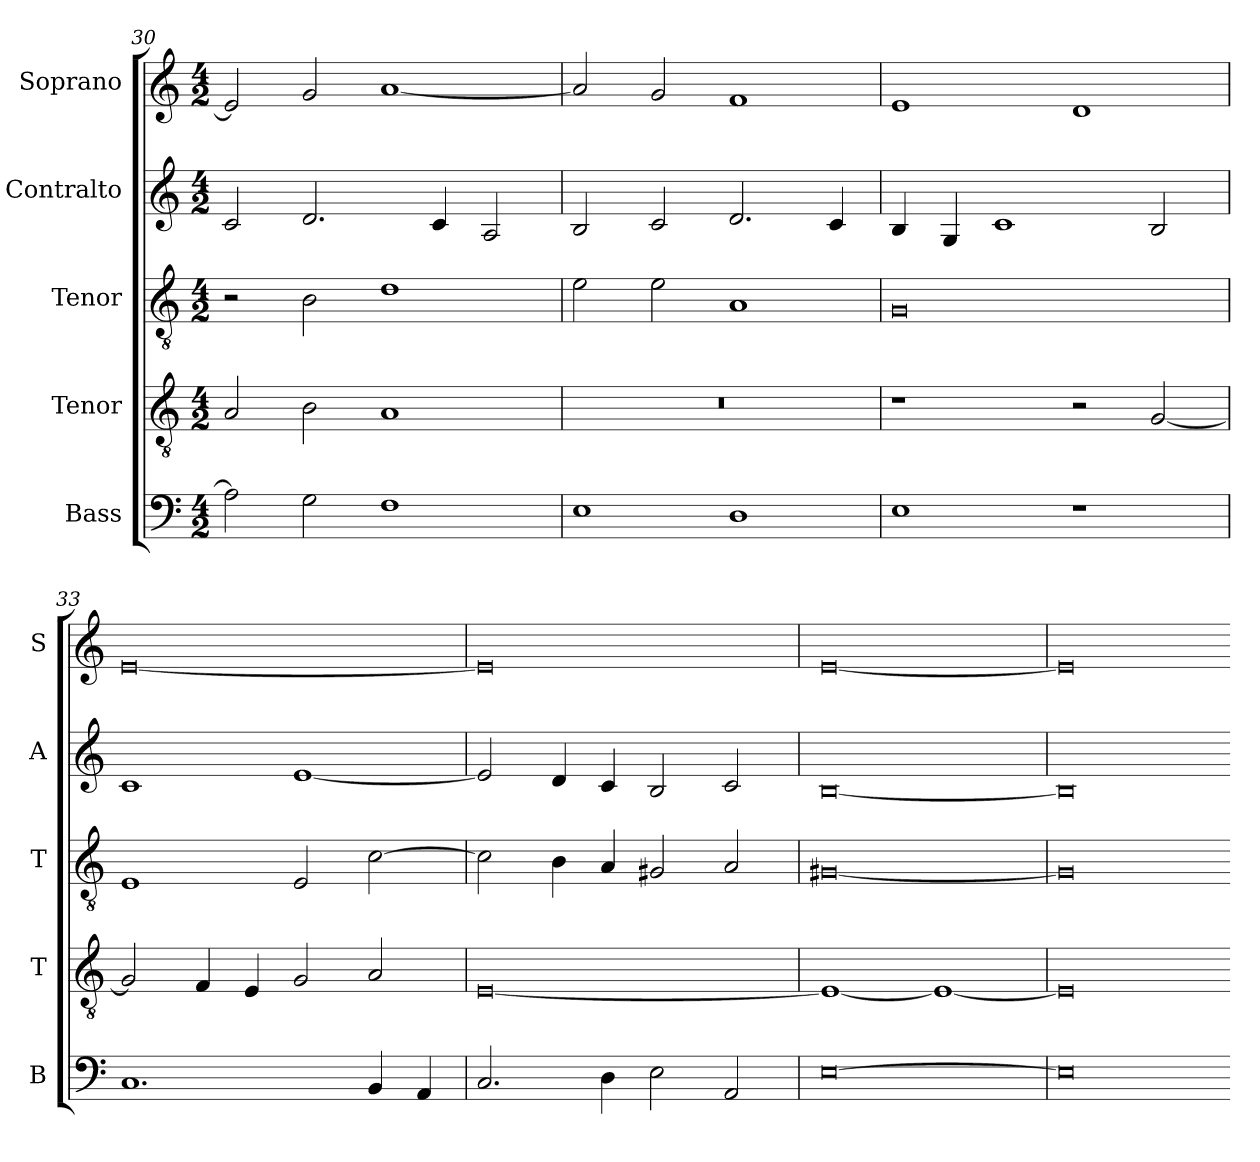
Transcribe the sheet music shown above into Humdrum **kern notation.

**kern	**kern	**kern	**kern	**kern
*part5	*part4	*part3	*part2	*part1
*staff5	*staff4	*staff3	*staff2	*staff1
*I"Bass	*I"Tenor	*I"Tenor	*I"Contralto	*I"Soprano
*I'B	*I'T	*I'T	*I'A	*I'S
*clefF4	*clefGv2	*clefGv2	*clefG2	*clefG2
*k[]	*k[]	*k[]	*k[]	*k[]
*E:phr	*E:phr	*E:phr	*E:phr	*E:phr
*M4/2	*M4/2	*M4/2	*M4/2	*M4/2
=30	=30	=30	=30	=30
2A]	2A	2r	2c	2e]
2G	2B	2B	2.d	2g
1F	1A	1d	.	[1a
.	.	.	4c	.
.	.	.	2A	.
=31	=31	=31	=31	=31
1E	0r	2e	2B	2a]
.	.	2e	2c	2g
1D	.	1A	2.d	1f
.	.	.	4c	.
=32	=32	=32	=32	=32
1E	1r	0G	4B	1e
.	.	.	4G	.
.	.	.	1c	.
1r	2r	.	.	1d
.	[2G	.	2B	.
=33	=33	=33	=33	=33
1.C	2G]	1E	1c	[0e
.	4F	.	.	.
.	4E	.	.	.
.	2G	2E	[1e	.
4BB	2A	[2c	.	.
4AA	.	.	.	.
=34	=34	=34	=34	=34
2.C	[0E	2c]	2e]	0e]
.	.	4B	4d	.
4D	.	4A	4c	.
2E	.	2G#X	2B	.
2AA	.	2A	2c	.
=35	=35	=35	=35	=35
[0E	1E_	[0G#X	[0B	[0e
.	1E_	.	.	.
=36	=36	=36	=36	=36
0E]	0E]	0G#]	0B]	0e]
=-	=-	=-	=-	=-
*-	*-	*-	*-	*-
